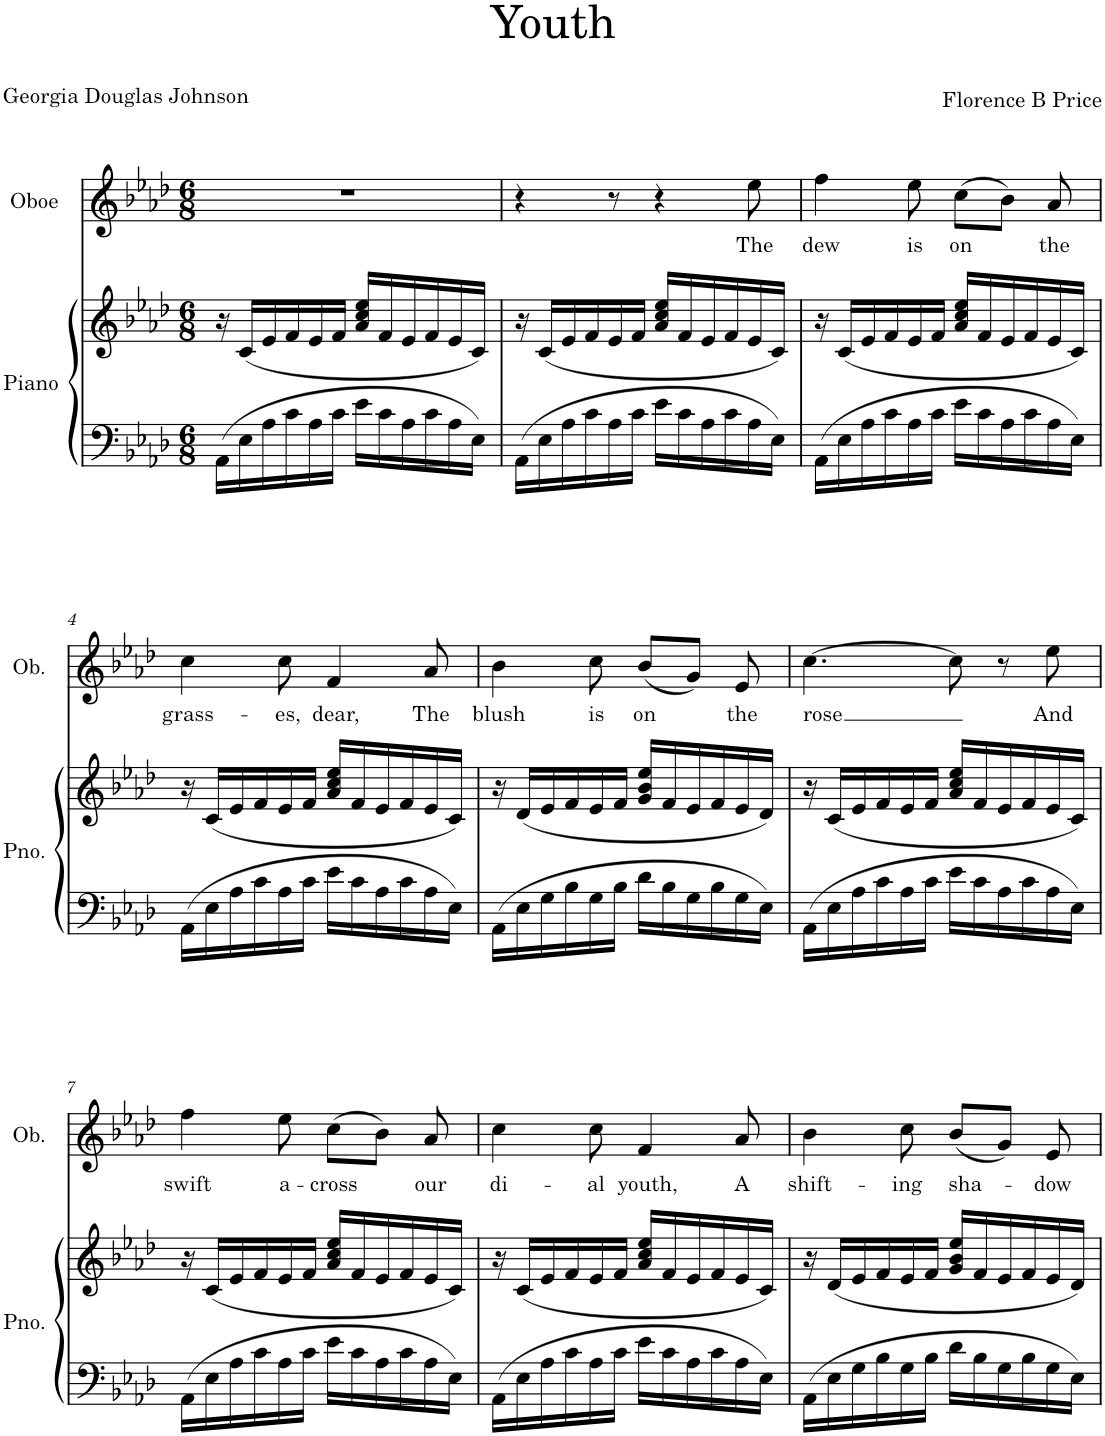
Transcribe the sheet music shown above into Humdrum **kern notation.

**kern	**kern	**kern	**text
*part2	*part2	*part1	*part1
*staff3	*staff2	*staff1	*staff1
*I"Piano	*	*I"Oboe	*
*I'Pno.	*	*I'Ob.	*
*clefF4	*clefG2	*clefG2	*
*k[b-e-a-d-]	*k[b-e-a-d-]	*k[b-e-a-d-]	*
*M6/8	*M6/8	*M6/8	*
=1	=1	=1	=1
16AA-\LL	16r	2.r	.
16E-\	(16c/LL	.	.
16A-\	16e-/	.	.
16c\	16f/	.	.
16A-\	16e-/	.	.
16c\JJ	16f/JJ	.	.
16e-\LL	16a-/ 16cc/ 16ee-/LL	.	.
16c\	16f/	.	.
16A-\	16e-/	.	.
16c\	16f/	.	.
16A-\	16e-/	.	.
16E-\JJ	16c/JJ)	.	.
=2	=2	=2	=2
16AA-\LL	16r	4r	.
16E-\	(16c/LL	.	.
16A-\	16e-/	.	.
16c\	16f/	.	.
16A-\	16e-/	8r	.
16c\JJ	16f/JJ	.	.
16e-\LL	16a-/ 16cc/ 16ee-/LL	4r	.
16c\	16f/	.	.
16A-\	16e-/	.	.
16c\	16f/	.	.
!	!	!	!LO:LY:b
16A-\	16e-/	8ee-\	The
16E-\JJ	16c/JJ)	.	.
=3	=3	=3	=3
!	!	!	!LO:LY:b
16AA-\LL	16r	4ff\	dew
16E-\	(16c/LL	.	.
16A-\	16e-/	.	.
16c\	16f/	.	.
!	!	!	!LO:LY:b
16A-\	16e-/	8ee-\	is
16c\JJ	16f/JJ	.	.
!	!	!	!LO:LY:b
16e-\LL	16a-/ 16cc/ 16ee-/LL	(8cc\L	on
16c\	16f/	.	.
16A-\	16e-/	8b-\J)	.
16c\	16f/	.	.
!	!	!	!LO:LY:b
16A-\	16e-/	8a-/	the
16E-\JJ	16c/JJ)	.	.
!!LO:LB:g=z
=4	=4	=4	=4
!	!	!	!LO:LY:b
16AA-\LL	16r	4cc\	grass-
16E-\	(16c/LL	.	.
16A-\	16e-/	.	.
16c\	16f/	.	.
!	!	!	!LO:LY:b
16A-\	16e-/	8cc\	-es,
16c\JJ	16f/JJ	.	.
!	!	!	!LO:LY:b
16e-\LL	16a-/ 16cc/ 16ee-/LL	4f/	dear,
16c\	16f/	.	.
16A-\	16e-/	.	.
16c\	16f/	.	.
!	!	!	!LO:LY:b
16A-\	16e-/	8a-/	The
16E-\JJ	16c/JJ)	.	.
=5	=5	=5	=5
!	!	!	!LO:LY:b
16AA-\LL	16r	4b-\	blush
16E-\	(16d-/LL	.	.
16G\	16e-/	.	.
16B-\	16f/	.	.
!	!	!	!LO:LY:b
16G\	16e-/	8cc\	is
16B-\JJ	16f/JJ	.	.
!	!	!	!LO:LY:b
16d-\LL	16g/ 16b-/ 16ee-/LL	(8b-/L	on
16B-\	16f/	.	.
16G\	16e-/	8g/J)	.
16B-\	16f/	.	.
!	!	!	!LO:LY:b
16G\	16e-/	8e-/	the
16E-\JJ	16d-/JJ)	.	.
=6	=6	=6	=6
!	!	!	!LO:LY:b
16AA-\LL	16r	[4.cc\	rose
16E-\	(16c/LL	.	.
16A-\	16e-/	.	.
16c\	16f/	.	.
16A-\	16e-/	.	.
16c\JJ	16f/JJ	.	.
16e-\LL	16a-/ 16cc/ 16ee-/LL	8cc\]	.
16c\	16f/	.	.
16A-\	16e-/	8r	.
16c\	16f/	.	.
!	!	!	!LO:LY:b
16A-\	16e-/	8ee-\	And
16E-\JJ	16c/JJ)	.	.
!!LO:LB:g=z
=7	=7	=7	=7
!	!	!	!LO:LY:b
16AA-\LL	16r	4ff\	swift
16E-\	(16c/LL	.	.
16A-\	16e-/	.	.
16c\	16f/	.	.
!	!	!	!LO:LY:b
16A-\	16e-/	8ee-\	a-
16c\JJ	16f/JJ	.	.
!	!	!	!LO:LY:b
16e-\LL	16a-/ 16cc/ 16ee-/LL	(8cc\L	-cross
16c\	16f/	.	.
16A-\	16e-/	8b-\J)	.
16c\	16f/	.	.
!	!	!	!LO:LY:b
16A-\	16e-/	8a-/	our
16E-\JJ	16c/JJ)	.	.
=8	=8	=8	=8
!	!	!	!LO:LY:b
16AA-\LL	16r	4cc\	di-
16E-\	(16c/LL	.	.
16A-\	16e-/	.	.
16c\	16f/	.	.
!	!	!	!LO:LY:b
16A-\	16e-/	8cc\	-al
16c\JJ	16f/JJ	.	.
!	!	!	!LO:LY:b
16e-\LL	16a-/ 16cc/ 16ee-/LL	4f/	youth,
16c\	16f/	.	.
16A-\	16e-/	.	.
16c\	16f/	.	.
!	!	!	!LO:LY:b
16A-\	16e-/	8a-/	A
16E-\JJ	16c/JJ)	.	.
=9	=9	=9	=9
!	!	!	!LO:LY:b
16AA-\LL	16r	4b-\	shift-
16E-\	(16d-/LL	.	.
16G\	16e-/	.	.
16B-\	16f/	.	.
!	!	!	!LO:LY:b
16G\	16e-/	8cc\	-ing
16B-\JJ	16f/JJ	.	.
!	!	!	!LO:LY:b
16d-\LL	16g/ 16b-/ 16ee-/LL	(8b-/L	sha-
16B-\	16f/	.	.
16G\	16e-/	8g/J)	.
16B-\	16f/	.	.
!	!	!	!LO:LY:b
16G\	16e-/	8e-/	-dow
16E-\JJ	16d-/JJ)	.	.
=	=	=	=
*-	*-	*-	*-
